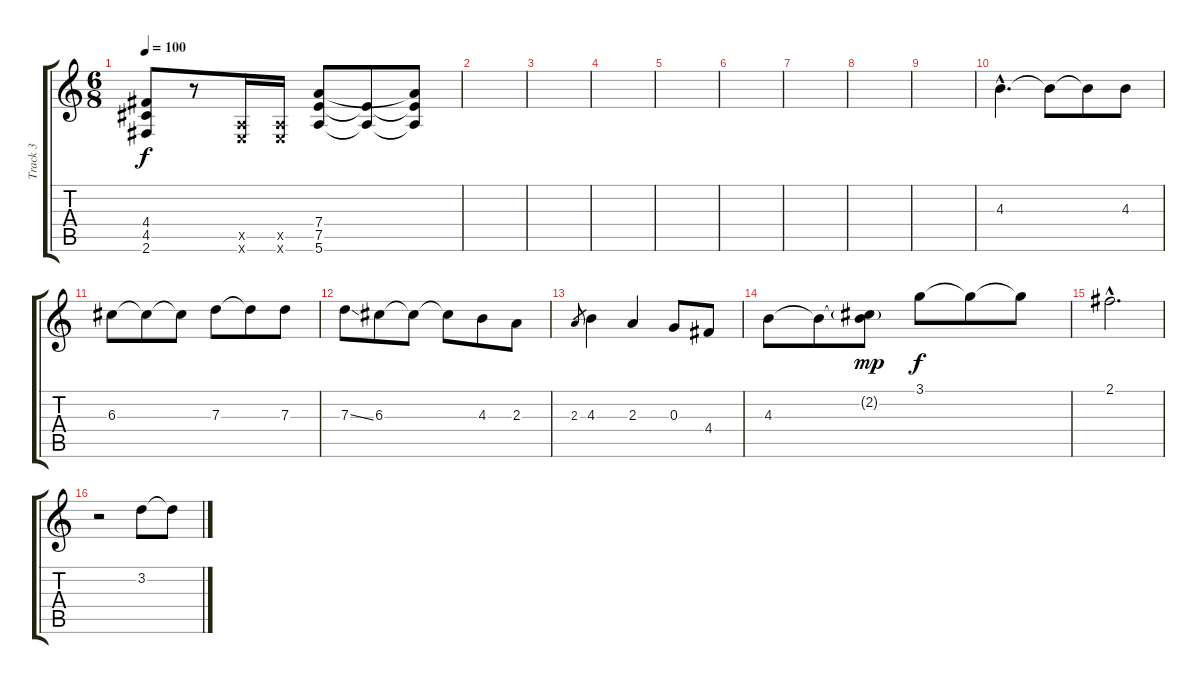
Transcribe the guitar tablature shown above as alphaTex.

\track ("Track 3" "Track 3") {instrument overdrivenguitar}
\staff {score tabs}
\tuning (E4 B3 G3 D3 A2 E2) {hide}
\ts (6 8)
\tempo 100
\clef g2
\ks c
(4.4 4.5 2.6).8{dy f} r.8 (0.5{x} 0.6{x}).16 (0.5{x} 0.6{x}).16 (7.4 7.5 5.6).8 (7.5{t} 5.6{t}).8 (7.4{t} 7.5{t} 5.6{t}).8 |
|
|
|
|
|
|
|
|
4.3{hac}.4{d volume 13 instrument acousticguitarsteel} 4.3{t}.8 4.3{t}.8 4.3.8 |
6.3.8 6.3{t}.8 6.3{t}.8 7.3.8 7.3{t}.8 7.3.8 |
7.3{ss}.8 6.3.8 6.3{t}.8 6.3{t}.8 4.3.8 2.3.8 |
2.3.8{gr} 4.3.4 2.3.4 0.3.8 4.4.8 |
4.3.8 4.3{t}.8 (2.2{g} 4.3{t}).8{dy mp} 3.1.8{dy f} 3.1{t}.8 3.1{t}.8 |
2.1{hac}.2{d} |
r.2 3.2.8 3.2{t}.8
